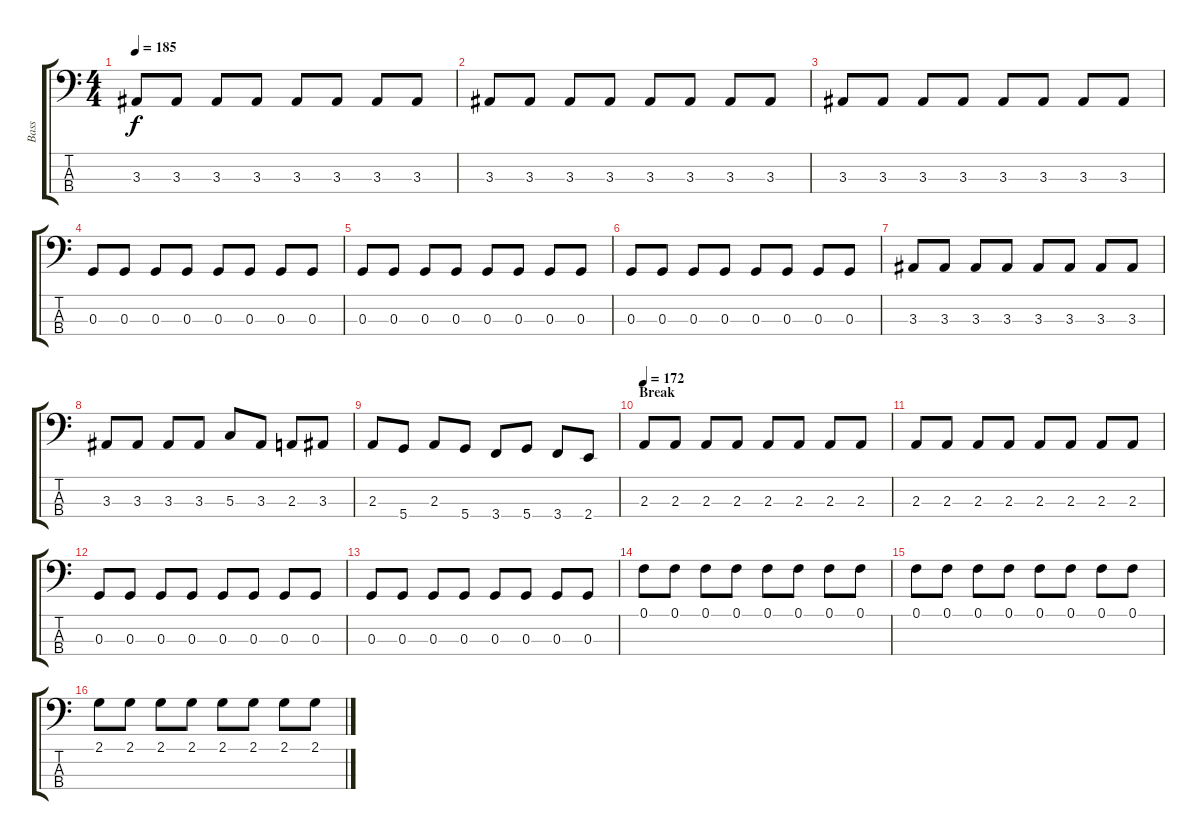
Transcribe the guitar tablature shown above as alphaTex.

\track ("Bass" "Bass") {instrument electricbasspick}
\staff {score tabs}
\tuning (F2 C2 G1 D1) {hide}
\ts (4 4)
\tempo 185
\clef f4
\ks c
3.3.8{dy f} 3.3.8 3.3.8 3.3.8 3.3.8 3.3.8 3.3.8 3.3.8 |
3.3.8 3.3.8 3.3.8 3.3.8 3.3.8 3.3.8 3.3.8 3.3.8 |
3.3.8 3.3.8 3.3.8 3.3.8 3.3.8 3.3.8 3.3.8 3.3.8 |
0.3.8 0.3.8 0.3.8 0.3.8 0.3.8 0.3.8 0.3.8 0.3.8 |
0.3.8 0.3.8 0.3.8 0.3.8 0.3.8 0.3.8 0.3.8 0.3.8 |
0.3.8 0.3.8 0.3.8 0.3.8 0.3.8 0.3.8 0.3.8 0.3.8 |
3.3.8 3.3.8 3.3.8 3.3.8 3.3.8 3.3.8 3.3.8 3.3.8 |
3.3.8 3.3.8 3.3.8 3.3.8 5.3.8 3.3.8 2.3.8 3.3.8 |
2.3.8 5.4.8 2.3.8 5.4.8 3.4.8 5.4.8 3.4.8 2.4.8 |
\section ("" "Break")
\tempo 172
2.3.8 2.3.8 2.3.8 2.3.8 2.3.8 2.3.8 2.3.8 2.3.8 |
2.3.8 2.3.8 2.3.8 2.3.8 2.3.8 2.3.8 2.3.8 2.3.8 |
0.3.8 0.3.8 0.3.8 0.3.8 0.3.8 0.3.8 0.3.8 0.3.8 |
0.3.8 0.3.8 0.3.8 0.3.8 0.3.8 0.3.8 0.3.8 0.3.8 |
0.1.8 0.1.8 0.1.8 0.1.8 0.1.8 0.1.8 0.1.8 0.1.8 |
0.1.8 0.1.8 0.1.8 0.1.8 0.1.8 0.1.8 0.1.8 0.1.8 |
2.1.8 2.1.8 2.1.8 2.1.8 2.1.8 2.1.8 2.1.8 2.1.8
